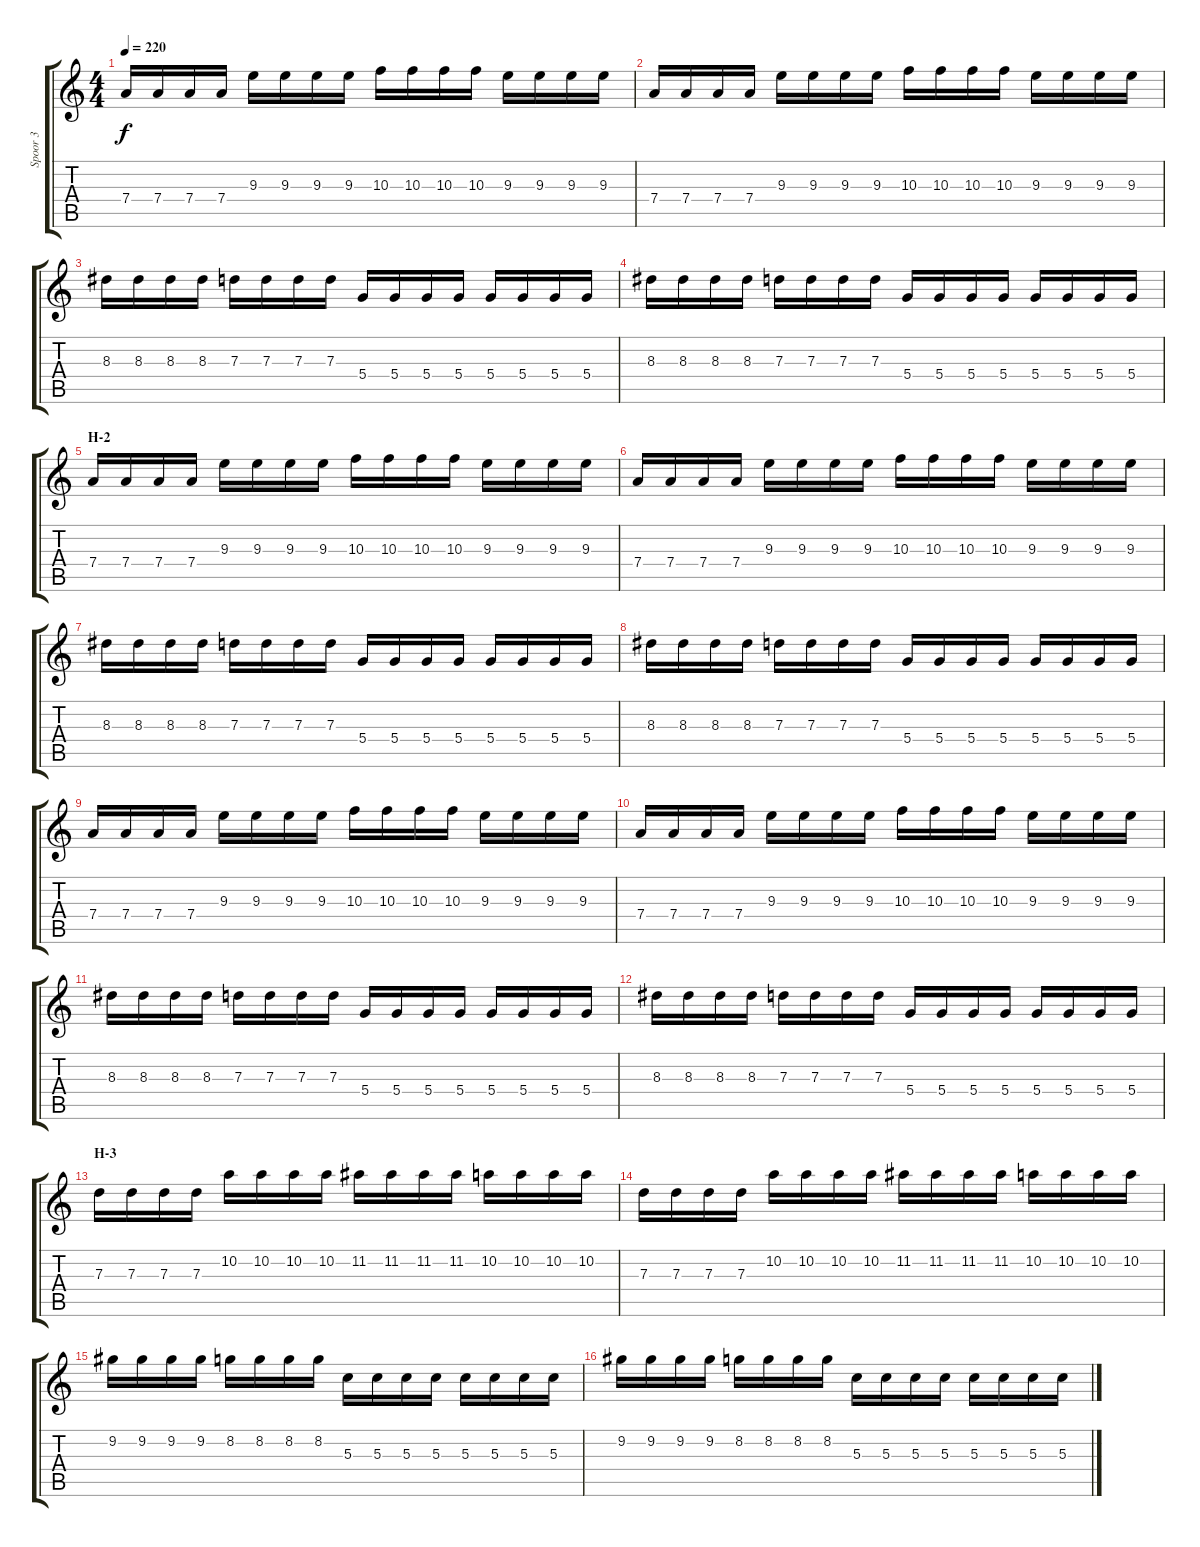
\track ("Spoor 3" "Spoor 3") {instrument electricguitarclean}
\staff {score tabs}
\tuning (E4 B3 G3 D3 A2 E2) {hide}
\ts (4 4)
\tempo 220
\clef g2
\ks c
7.4.16{dy f} 7.4.16 7.4.16 7.4.16 9.3.16 9.3.16 9.3.16 9.3.16 10.3.16 10.3.16 10.3.16 10.3.16 9.3.16 9.3.16 9.3.16 9.3.16 |
7.4.16 7.4.16 7.4.16 7.4.16 9.3.16 9.3.16 9.3.16 9.3.16 10.3.16 10.3.16 10.3.16 10.3.16 9.3.16 9.3.16 9.3.16 9.3.16 |
8.3.16 8.3.16 8.3.16 8.3.16 7.3.16 7.3.16 7.3.16 7.3.16 5.4.16 5.4.16 5.4.16 5.4.16 5.4.16 5.4.16 5.4.16 5.4.16 |
8.3.16 8.3.16 8.3.16 8.3.16 7.3.16 7.3.16 7.3.16 7.3.16 5.4.16 5.4.16 5.4.16 5.4.16 5.4.16 5.4.16 5.4.16 5.4.16 |
\section ("" "H-2")
7.4.16 7.4.16 7.4.16 7.4.16 9.3.16 9.3.16 9.3.16 9.3.16 10.3.16 10.3.16 10.3.16 10.3.16 9.3.16 9.3.16 9.3.16 9.3.16 |
7.4.16 7.4.16 7.4.16 7.4.16 9.3.16 9.3.16 9.3.16 9.3.16 10.3.16 10.3.16 10.3.16 10.3.16 9.3.16 9.3.16 9.3.16 9.3.16 |
8.3.16 8.3.16 8.3.16 8.3.16 7.3.16 7.3.16 7.3.16 7.3.16 5.4.16 5.4.16 5.4.16 5.4.16 5.4.16 5.4.16 5.4.16 5.4.16 |
8.3.16 8.3.16 8.3.16 8.3.16 7.3.16 7.3.16 7.3.16 7.3.16 5.4.16 5.4.16 5.4.16 5.4.16 5.4.16 5.4.16 5.4.16 5.4.16 |
7.4.16 7.4.16 7.4.16 7.4.16 9.3.16 9.3.16 9.3.16 9.3.16 10.3.16 10.3.16 10.3.16 10.3.16 9.3.16 9.3.16 9.3.16 9.3.16 |
7.4.16 7.4.16 7.4.16 7.4.16 9.3.16 9.3.16 9.3.16 9.3.16 10.3.16 10.3.16 10.3.16 10.3.16 9.3.16 9.3.16 9.3.16 9.3.16 |
8.3.16 8.3.16 8.3.16 8.3.16 7.3.16 7.3.16 7.3.16 7.3.16 5.4.16 5.4.16 5.4.16 5.4.16 5.4.16 5.4.16 5.4.16 5.4.16 |
8.3.16 8.3.16 8.3.16 8.3.16 7.3.16 7.3.16 7.3.16 7.3.16 5.4.16 5.4.16 5.4.16 5.4.16 5.4.16 5.4.16 5.4.16 5.4.16 |
\section ("" "H-3")
7.3.16 7.3.16 7.3.16 7.3.16 10.2.16 10.2.16 10.2.16 10.2.16 11.2.16 11.2.16 11.2.16 11.2.16 10.2.16 10.2.16 10.2.16 10.2.16 |
7.3.16 7.3.16 7.3.16 7.3.16 10.2.16 10.2.16 10.2.16 10.2.16 11.2.16 11.2.16 11.2.16 11.2.16 10.2.16 10.2.16 10.2.16 10.2.16 |
9.2.16 9.2.16 9.2.16 9.2.16 8.2.16 8.2.16 8.2.16 8.2.16 5.3.16 5.3.16 5.3.16 5.3.16 5.3.16 5.3.16 5.3.16 5.3.16 |
9.2.16 9.2.16 9.2.16 9.2.16 8.2.16 8.2.16 8.2.16 8.2.16 5.3.16 5.3.16 5.3.16 5.3.16 5.3.16 5.3.16 5.3.16 5.3.16
